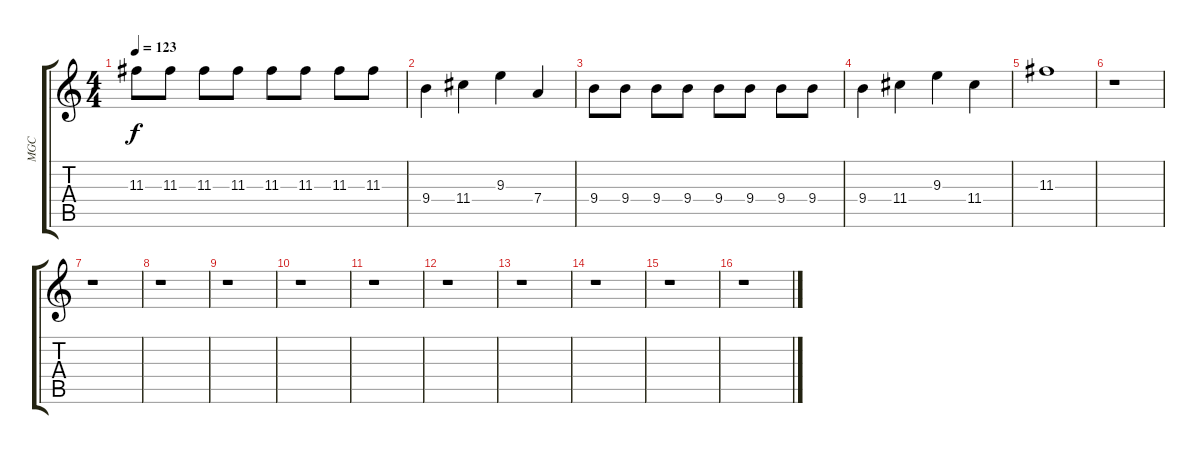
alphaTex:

\track ("MGC" "MGC") {instrument distortionguitar}
\staff {score tabs}
\tuning (E4 B3 G3 D3 A2 E2) {hide}
\ts (4 4)
\tempo 123
\clef g2
\ks c
11.3.8{dy f} 11.3.8 11.3.8 11.3.8 11.3.8 11.3.8 11.3.8 11.3.8 |
9.4.4 11.4.4 9.3.4 7.4.4 |
9.4.8 9.4.8 9.4.8 9.4.8 9.4.8 9.4.8 9.4.8 9.4.8 |
9.4.4 11.4.4 9.3.4 11.4.4 |
11.3.1 |
r.1 |
r.1 |
r.1 |
r.1 |
r.1 |
r.1 |
r.1 |
r.1 |
r.1 |
r.1 |
r.1
